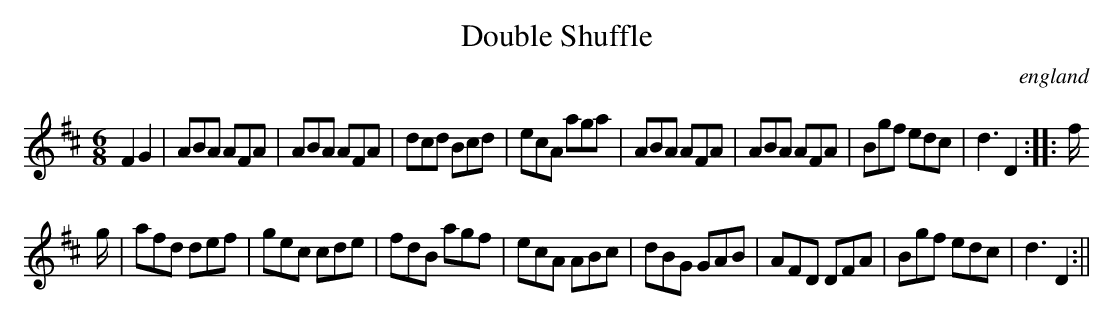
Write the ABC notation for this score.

X:1
T:Double Shuffle
O:england
M:6/8
L:1/8
K:D major
F2G2|ABA AFA|ABA AFA|dcd Bcd|ecA aga|ABA AFA|ABA AFA|Bgf edc|d3D2:||:f/2
g/2|afd def|gec cde|fdB agf|ecA ABc|dBG GAB|AFD DFA|Bgf edc|d3D2:||
